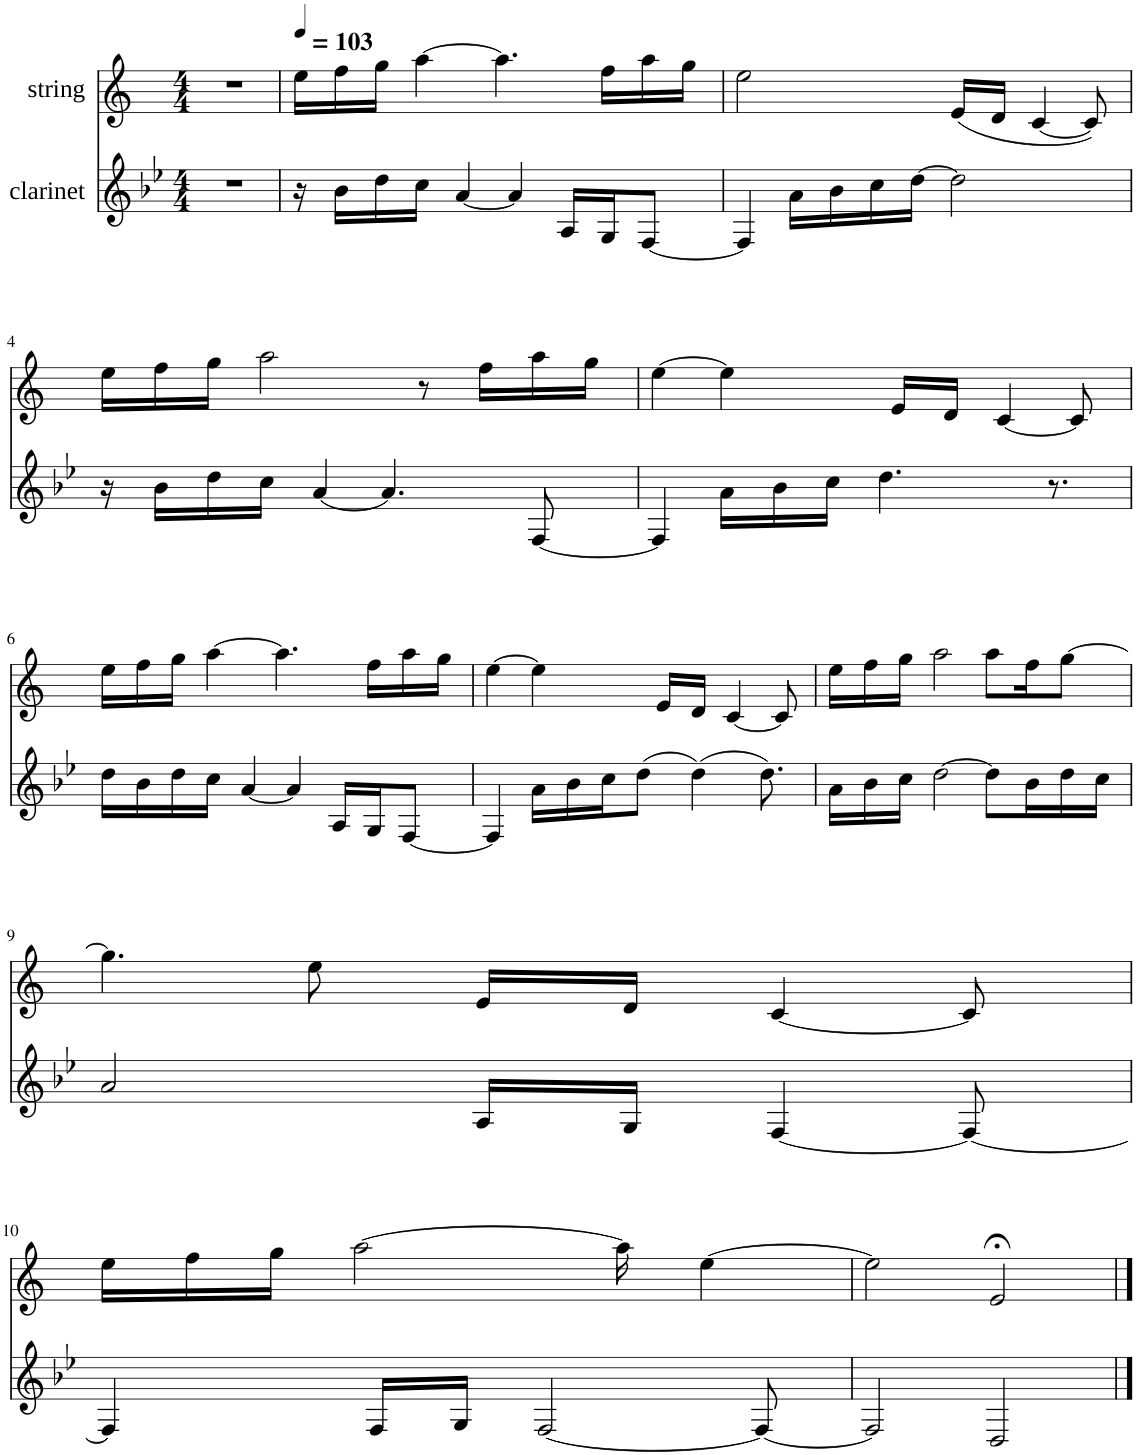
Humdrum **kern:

**kern	**kern
*part2	*part1
*staff2	*staff1
*I"clarinet	*I"string
*I'Cl	*
*clefG2	*clefG2
*Trd1c2	*
*k[b-e-]	*k[]
*M4/4	*M4/4
=1	=1
1r	1r
=2	=2
!	!LO:TX:a:t== 103
16r	16ee\LL
16b-\LL	16ff\
16dd\	16gg\JJ
16cc\JJ	[4aa\
[4a/	.
.	4.aa\]
4a/]	.
16A/LL	.
16G/J	16ff\LL
[8F/J	16aa\
.	16gg\JJ
=3	=3
4F/]	2ee\
16a\LL	.
16b-\	.
16cc\	.
[16dd\JJ	.
2dd\]	(16e/LL
.	16d/JJ
.	[4c/
.	8c/])
!!LO:LB:g=z
=4	=4
16r	16ee\LL
16b-\LL	16ff\
16dd\	16gg\JJ
16cc\JJ	2aa\
[4a/	.
4.a/]	.
.	8r
.	16ff\LL
[8F/	16aa\
.	16gg\JJ
=5	=5
4F/]	[4ee\
16a\LL	4ee\]
16b-\	.
16cc\JJ	.
4.dd\	.
.	16e/LL
.	16d/JJ
.	[4c/
8.r	.
.	8c/]
!!LO:LB:g=z
=6	=6
16dd\LL	16ee\LL
16b-\	16ff\
16dd\	16gg\JJ
16cc\JJ	[4aa\
[4a/	.
.	4.aa\]
4a/]	.
16A/LL	.
16G/J	16ff\LL
[8F/J	16aa\
.	16gg\JJ
=7	=7
4F/]	[4ee\
16a\LL	4ee\]
16b-\	.
16cc\J	.
(8dd\J	.
.	16e/LL
(4dd\)	16d/JJ
.	[4c/
8.dd\)	.
.	8c/]
=8	=8
16a\LL	16ee\LL
16b-\	16ff\
16cc\JJ	16gg\JJ
[2dd\	2aa\
8dd\L]	8aa\L
16b-\L	16ff\K
16dd\	[8gg\J
16cc\JJ	.
!!LO:LB:g=z
=9	=9
2a/	4.gg\]
.	8ee\
16A/LL	16e/LL
16G/JJ	16d/JJ
[4F/	[4c/
8F/_	8c/]
!!LO:LB:g=z
=10	=10
4F/]	16ee\LL
.	16ff\
.	16gg\JJ
.	[2aa\
16F/LL	.
16G/JJ	.
[2F/	.
.	16aa\]
.	[4ee\
8F/_	.
=11	=11
2F/]	2ee\]
2D/	2e;</
==	==
*-	*-
